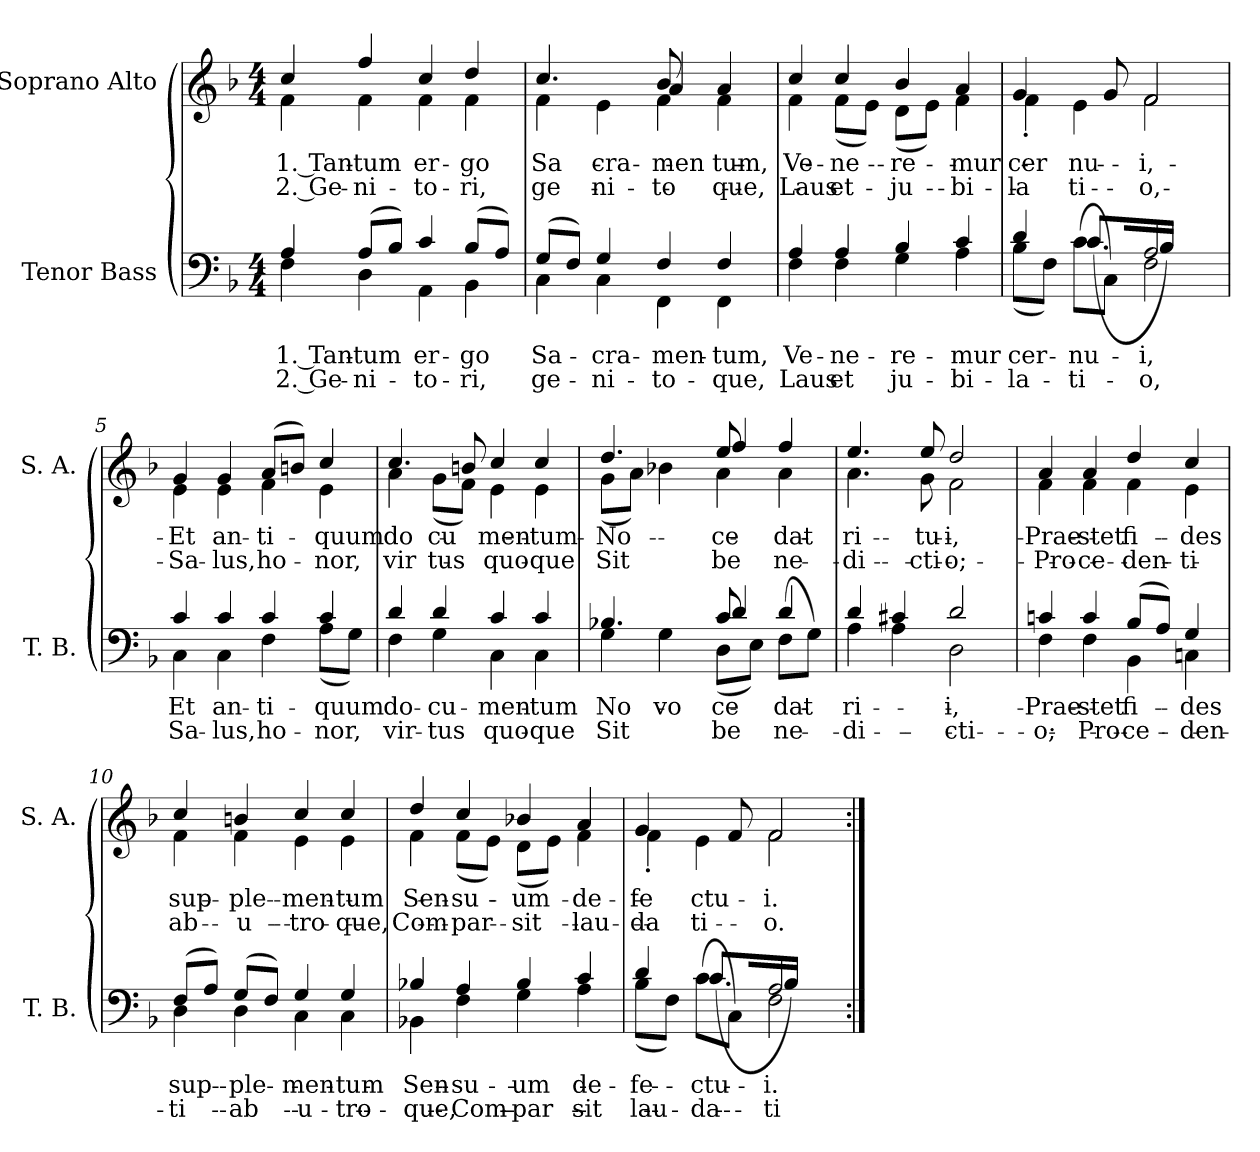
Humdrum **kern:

**kern	**text	**text	**kern	**text	**text
*part2	*part2	*part2	*part1	*part1	*part1
*staff2	*staff2	*staff2	*staff1	*staff1	*staff1
*I"Tenor Bass	*	*	*I"Soprano Alto	*	*
*I'T. B.	*	*	*I'S. A.	*	*
*clefF4	*	*	*clefG2	*	*
*k[b-]	*	*	*k[b-]	*	*
*F:	*	*	*F:	*	*
*M4/4	*	*	*M4/4	*	*
=1	=1	=1	=1	=1	=1
!	!LO:LY:a:rj	!LO:LY:a:rj	!	!LO:LY:b:rj	!LO:LY:b:rj
*^	*	*	*^	*	*
4A/	4F\	1. Tan-	2. Ge-	4cc/	4f\	1. Tan-	2. Ge-
!	!	!LO:LY:a	!LO:LY:a	!	!	!LO:LY:b	!LO:LY:b
(>8A/L	4D\	-tum	-ni-	4ff/	4f\	-tum	-ni-
8B-/J)	.	.	.	.	.	.	.
!	!	!LO:LY:a	!LO:LY:a	!	!	!LO:LY:b	!LO:LY:b
4c/	4AA\	er-	-to-	4cc/	4f\	er-	-to-
!	!	!LO:LY:a	!LO:LY:a	!	!	!LO:LY:b	!LO:LY:b
(>8B-/L	4BB-\	-go	-ri,	4dd/	4f\	-go	-ri,
8A/J)	.	.	.	.	.	.	.
*	*	*	*	*v	*v	*	*
=2	=2	=2	=2	=2	=2	=2
!	!	!LO:LY:a	!LO:LY:a	!	!LO:LY:b	!LO:LY:b
*	*	*	*	*^	*	*
*	*	*	*	*	*^	*	*
*	*	*	*	*	*	*^	*	*
(>8G/L	4C\	Sa-	ge-	4.cc/	4f\	2ryy	2ryy	Sa-	ge-
8F/J)	.	.	.	.	.	.	.	.	.
!	!	!LO:LY:a	!LO:LY:a	!	!	!	!	!LO:LY:b	!LO:LY:b
4G/	4C\	-cra-	-ni-	.	4e\	.	.	-cra-	-ni-
.	.	.	.	2ryy	.	.	.	.	.
!	!	!LO:LY:a	!LO:LY:a	!	!	!	!	!LO:LY:b	!LO:LY:b
4F/	4FF\	-men-	-to-	.	8b-/	4a/	4f\	-men-	-to-
.	.	.	.	.	4.ryy	.	.	.	.
!	!	!LO:LY:a	!LO:LY:a	!	!	!	!	!LO:LY:b	!LO:LY:b
4F/	4FF\	-tum,	-que,	.	.	4f\	4a/	-tum,	-que,
.	.	.	.	8ryy	.	.	.	.	.
*	*	*	*	*v	*v	*v	*v	*	*
=3	=3	=3	=3	=3	=3	=3
!	!	!LO:LY:a	!LO:LY:a	!	!LO:LY:b	!LO:LY:b
*	*	*	*	*^	*	*
4A/	4F\	Ve-	Laus	4cc/	4f\	Ve-	Laus
!	!	!LO:LY:a	!LO:LY:a	!	!	!LO:LY:b	!LO:LY:b
4A/	4F\	-ne-	et	4cc/	(<8f\L	-ne-	et
.	.	.	.	.	8e\J)	.	.
!	!	!LO:LY:a	!LO:LY:a	!	!	!LO:LY:b	!LO:LY:b
4B-/	4G\	-re-	ju-	4b-/	(<8d\L	-re-	ju-
.	.	.	.	.	8e\J)	.	.
!	!	!LO:LY:a	!LO:LY:a	!	!	!LO:LY:b	!LO:LY:b
4c/	4A\	-mur	-bi-	4a/	4f\	-mur	-bi-
!!LO:LB:g=z
=4	=4	=4	=4	=4	=4	=4	=4
!	!	!LO:LY:a	!LO:LY:a	!	!	!LO:LY:b	!LO:LY:b
*	*^	*	*	*	*^	*	*
4d/	(<8B-\L	2ryy	cer-	-la-	4g/	4f'<\	4.ryy	cer-	-la-
.	8F\J)	.	.	.	.	.	.	.	.
!	!	!	!LO:LY:a	!LO:LY:a	!	!	!	!LO:LY:b	!LO:LY:b
(<8c\L	(>8.c/L	.	nu-	ti-	2.ryy	4e\	.	-nu-	-ti-
8C\J)	.	.	.	.	.	.	8g/	.	.
.	16ryy	.	.	.	.	.	.	.	.
!	!	!	!LO:LY:a	!LO:LY:a	!	!	!	!LO:LY:b	!LO:LY:b
2A/	16B-/Jk)	2F\	-i,	-o,	.	2f\	2f/	-i,	-o,
.	4..ryy	.	.	.	.	.	.	.	.
*	*v	*v	*	*	*	*	*	*	*
*	*	*	*	*v	*v	*v	*	*
=5	=5	=5	=5	=5	=5	=5
!	!	!LO:LY:a	!LO:LY:a	!	!LO:LY:b	!LO:LY:b
*	*	*	*	*^	*	*
4c/	4C\	-Et	-Sa-	4g/	4e\	Et	Sa-
!	!	!LO:LY:a	!LO:LY:a	!	!	!LO:LY:b	!LO:LY:b
4c/	4C\	an-	-lus,	4g/	4e\	an-	-lus,
!	!	!LO:LY:a	!LO:LY:a	!	!	!LO:LY:b	!LO:LY:b
4c/	4F\	-ti-	ho-	(>8a/L	4f\	-ti-	ho-
.	.	.	.	8bn/J)	.	.	.
!	!	!LO:LY:a	!LO:LY:a	!	!	!LO:LY:b	!LO:LY:b
4c/	(<8A\L	-quum	-nor,	4cc/	4e\	-quum	-nor,
.	8G\J)	.	.	.	.	.	.
=6	=6	=6	=6	=6	=6	=6	=6
!	!	!LO:LY:a	!LO:LY:a	!	!	!LO:LY:b	!LO:LY:b
4d/	4F\	do-	vir-	4.cc/	4a\	do-	vir-
!	!	!LO:LY:a	!LO:LY:a	!	!	!LO:LY:b	!LO:LY:b
4d/	4G\	-cu-	-tus	.	(<8g\L	cu-	tus
.	.	.	.	8bn/	8f\J)	.	.
!	!	!LO:LY:a	!LO:LY:a	!	!	!LO:LY:b	!LO:LY:b
4c/	4C\	-men-	quo-	4cc/	4e\	-men-	-quo-
!	!	!LO:LY:a	!LO:LY:a	!	!	!LO:LY:b	!LO:LY:b
4c/	4C\	-tum	-que	4cc/	4e\	-tum	-que
!!LO:LB:g=z
=7	=7	=7	=7	=7	=7	=7	=7
!	!	!LO:LY:a	!LO:LY:a	!	!	!LO:LY:b	!LO:LY:b
*^	*^	*	*	*^	*^	*	*
4.B-X/	4G\	2ryy	2ryy	No-	Sit	4.dd/	(<8g\L	2ryy	2ryy	-No-	Sit
.	.	.	.	.	.	.	8a\J)	.	.	.	.
!	!	!	!	!LO:LY:a	!	!	!	!	!	!	!
.	4G\	.	.	-vo	.	.	4b-X\	.	.	.	.
2ryy	.	.	.	.	.	2ryy	.	.	.	.	.
!	!	!	!	!	!LO:LY:a:rj	!	!	!	!	!	!
!	!	!	!	!LO:LY:a	!LO:LY:a	!	!	!	!	!	!LO:LY:b:rj
!	!	!	!	!	!	!	!	!	!	!LO:LY:b	!LO:LY:b
.	8c/	4d/	(<8D\L	ce-	be-	.	8ee/	4ff/	4a\	ce-	be-
.	4.ryy	.	8E\J)	.	.	.	4.ryy	.	.	.	.
!	!	!	!	!LO:LY:a	!LO:LY:a	!	!	!	!	!LO:LY:b	!LO:LY:b
.	.	(<8F\L	4d/	-dat	-ne-	.	.	4a\	4ff/	-dat	-ne-
8ryy	.	8G\J)	.	.	.	8ryy	.	.	.	.	.
*	*	*v	*v	*	*	*	*	*	*	*	*
*	*	*	*	*	*v	*v	*v	*v	*	*
=8	=8	=8	=8	=8	=8	=8	=8
!	!	!	!LO:LY:a	!LO:LY:a	!	!LO:LY:b	!LO:LY:b
*	*v	*v	*	*	*^	*	*
4d/	4A\	ri-	-di-	4.ee/	4.a\	ri-	-di-
4c#X/	4A\	.	.	.	.	.	.
!	!	!	!	!	!	!LO:LY:b:rj	!LO:LY:b:rj
.	.	.	.	8ee/	8g\	-tu-	-cti-
!	!	!LO:LY:a	!LO:LY:a	!	!	!LO:LY:b	!LO:LY:b
2d/	2D\	-i,	-cti-	2dd/	2f\	-i,	-o;
=9	=9	=9	=9	=9	=9	=9	=9
!	!	!LO:LY:a	!LO:LY:a	!	!	!LO:LY:b	!LO:LY:b
4cn/	4F\	Prae-	-o;	4a/	4f\	Prae-	Pro-
!	!	!LO:LY:a	!LO:LY:a	!	!	!LO:LY:b	!LO:LY:b
4c/	4F\	-stet	Pro-	4a/	4f\	-stet	-ce-
!	!	!LO:LY:a	!LO:LY:a	!	!	!LO:LY:b	!LO:LY:b
(>8B-/L	4BB-\	fi-	-ce-	4dd/	4f\	fi-	-den-
8A/J)	.	.	.	.	.	.	.
!	!	!LO:LY:a	!LO:LY:a	!	!	!LO:LY:b	!LO:LY:b
4G/	4Cn\	-des	-den-	4cc/	4e\	-des	-ti
!!LO:LB:g=z	!!
=10	=10	=10	=10	=10	=10	=10	=10
!	!	!LO:LY:a	!LO:LY:a	!	!	!LO:LY:b	!LO:LY:b
(>8F/L	4D\	sup-	-ti	4cc/	4f\	sup-	ab
8A/J)	.	.	.	.	.	.	.
!	!	!LO:LY:a	!LO:LY:a	!	!	!LO:LY:b	!LO:LY:b
(>8G/L	4D\	-ple-	ab	4bn/	4f\	-ple-	u-
8F/J)	.	.	.	.	.	.	.
!	!	!LO:LY:a	!LO:LY:a	!	!	!LO:LY:b	!LO:LY:b
4G/	4C\	-men-	u-	4cc/	4e\	-men-	-tro-
!	!	!LO:LY:a	!LO:LY:a	!	!	!LO:LY:b	!LO:LY:b
4G/	4C\	-tum	-tro-	4cc/	4e\	-tum	-que,
=11	=11	=11	=11	=11	=11	=11	=11
!	!	!LO:LY:a	!LO:LY:a	!	!	!LO:LY:b	!LO:LY:b
4B-X/	4BB-X\	Sen-	-que,	4dd/	4f\	Sen-	Com-
!	!	!LO:LY:a	!LO:LY:a	!	!	!LO:LY:b	!LO:LY:b
4A/	4F\	-su-	Com-	4cc/	(<8f\L	-su-	-par
.	.	.	.	.	8e\J)	.	.
!	!	!LO:LY:a	!LO:LY:a	!	!	!LO:LY:b	!LO:LY:b
4B-/	4G\	-um	-par	4b-X/	(<8d\L	-um	sit
.	.	.	.	.	8e\J)	.	.
!	!	!LO:LY:a	!LO:LY:a	!	!	!LO:LY:b	!LO:LY:b
4c/	4A\	de-	sit	4a/	4f\	de-	lau-
=12	=12	=12	=12	=12	=12	=12	=12
!	!	!LO:LY:a	!LO:LY:a	!	!	!LO:LY:b	!LO:LY:b
*	*^	*	*	*	*^	*	*
4d/	(<8B-\L	2ryy	-fe-	lau-	4g/	4f'<\	4.ryy	-fe-	-da-
.	8F\J)	.	.	.	.	.	.	.	.
!	!	!	!LO:LY:a	!LO:LY:a	!	!	!	!LO:LY:b	!LO:LY:b
(<8c\L	(>8.c/L	.	ctu-	-da-	2.ryy	4e\	.	-ctu-	-ti-
8C\J)	.	.	.	.	.	.	8f/	.	.
.	16ryy	.	.	.	.	.	.	.	.
!	!	!	!LO:LY:a	!LO:LY:a	!	!	!	!LO:LY:b	!LO:LY:b
2A/	16B-/Jk)	2F\	-i.	-ti-	.	2f\	2f/	-i.	-o.
.	4..ryy	.	.	.	.	.	.	.	.
*v	*v	*v	*	*	*	*	*	*	*
*	*	*	*v	*v	*v	*	*
=:|!	=:|!	=:|!	=:|!	=:|!	=:|!
*-	*-	*-	*-	*-	*-
